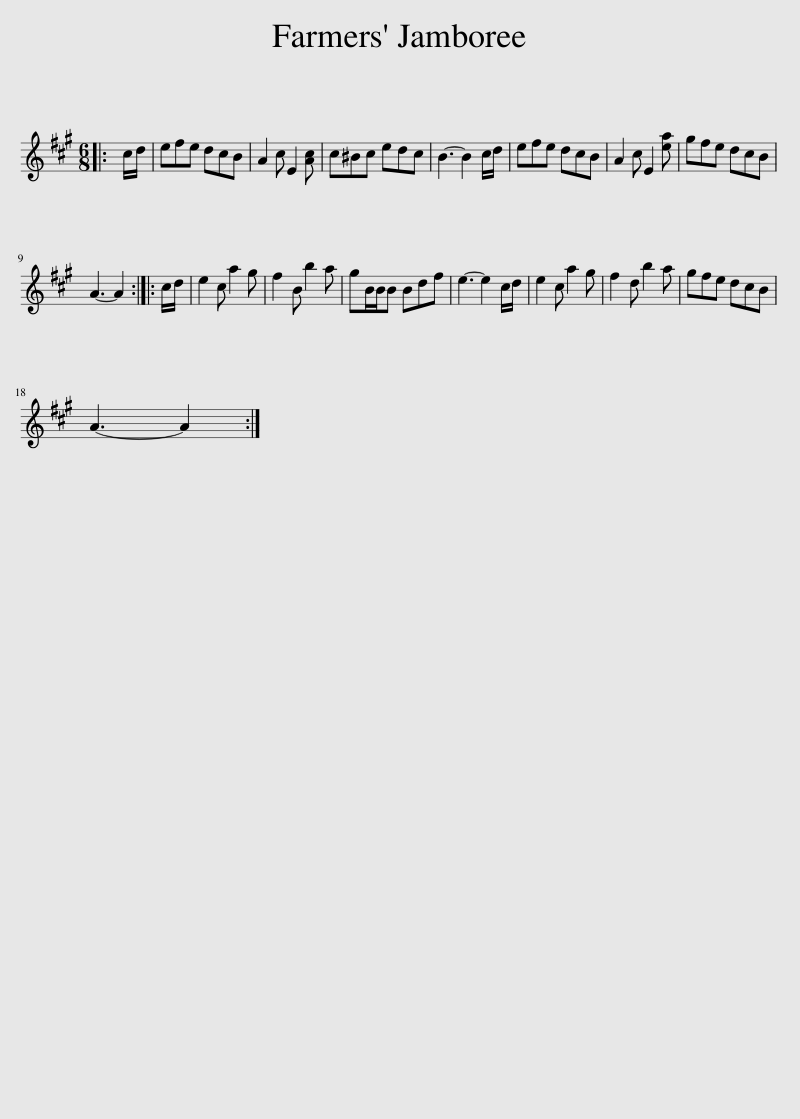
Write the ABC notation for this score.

X:1
L:1/8
M:6/8
I:linebreak $
K:A
V:1 treble
V:1
|: c/d/ | efe dcB | A2 c E2 [Ac] | c^Bc edc | B3- B2 c/d/ | %5
 efe dcB | A2 c E2 [ea] | gfe dcB |$ A3- A2 :: c/d/ | %10
 e2 c a2 g | f2 B b2 a | gB/B/B Bdf | e3- e2 c/d/ | e2 c a2 g | %15
 f2 d b2 a | gfe dcB |$ A3- A2 :| %18
